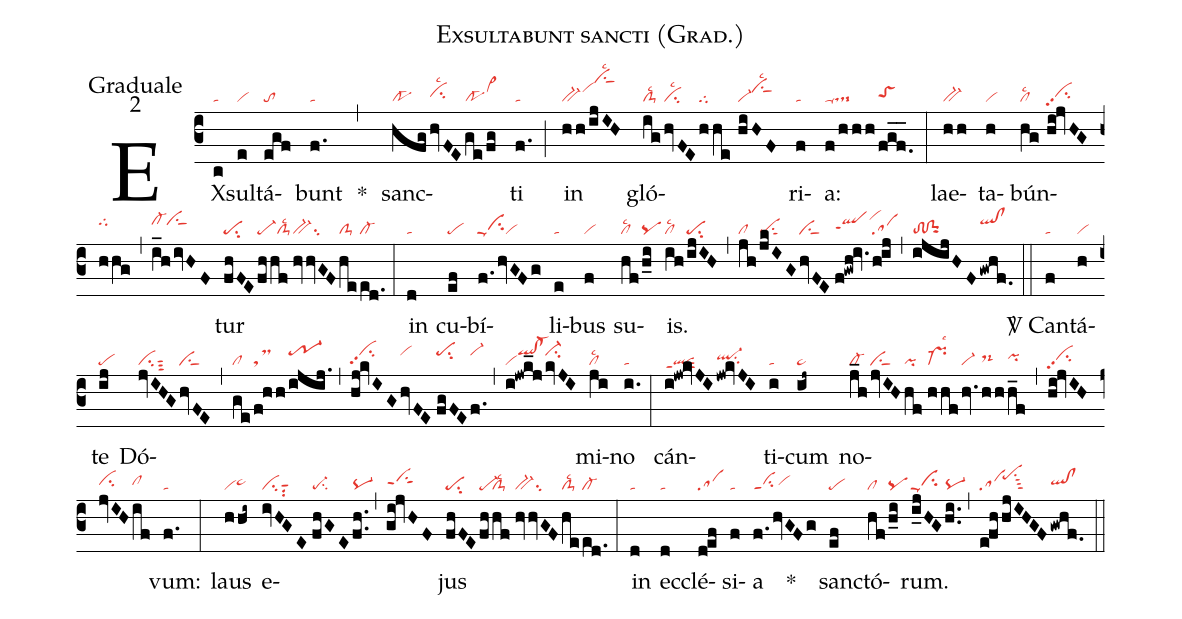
nabc-lines:1;
name:Exsultabunt sancti (Grad.);
office-part:Graduale;
mode:2;
%%
(c3) EX(c|ta)sul(e|vi)tá(egf|to)bunt(f.|ta) *(,) sanc(hfg|po-|hvFE|cihhlsc2|ge/fg|po-vi>hj)ti(f.|ta) (;) in(hh/ijIH|bv-vihjciShnlsc2) gló(ig|clS-lsc2|hvFE|cilsc2|hhe//|tg|hiHF|vi-ciShjlsc2)ri(f|ta)a:(f/hhh/|ts-ppu1|fgf.__|toShh) (:) lae(hh|bv-)ta(h|vi)bún(hg//|cllsc2|hi!jvHG|cihhpp2|hhg,|tghj|i_hivHF|cl-hjciShj)tur(fhFE|pesu2|fhhf//|pe-clS-lsc2|hvvGF|bv-su2|he|clS-|ed.|cl-) (:) in(d|ta) cu(ef|pe)bí(f.hvGFg|cippu1vi)li(e|ta)bus(f|vi) su(hf/|cllsc2|h_i|pq)is.(ih/|cllsc2|ijIH|pesu2) (,) (jh/|cl|jkIG|pesu1sut1|hvFE//|ciS|f!gwh!iv.|qlhhppt1vihl|h!ij|sa) (,) (ijijHF|to!ciG|gwhf.|qlhj!clhj) (::)

<sp>V/</sp> Can(f|ta)tá(h|vi)te(ij|pe) Dó(jvIHG|cisut3|hvFE,|ciS|ge/|cl|f!hh/|tsM|ijij.,|tr-1hj|hj!kvIG|cihjpp2|hvFE//|vihj|fgFE|pehjsu2|f.,|vi-hj|i!jwk_j|viqlhj!cl-hj|kvJI|ci-hj)mi(ji|cllsc2)no(i.|ta) (:) cán(i!jw!kvJI|qlppt1sut2|jw!kvJI|ql-hhsu2)ti(i|ta)cum(ij~|ta>) no(j_h|cl-|jvIH|ciS|hf//|pi|hhf/|pr-lsc3|hv.|vi-|hh|ds-hh|h_f,|pihh|hi!jvIH|cihhpp2|jvIH|cihh|if|clhh)vum:(f.|ta) (:) laus(hhi~|vita>hh) e(ivHGE//|cisut1su2|fhGE|pe-su2|fh..,|pq-|gi!jvHF|ciShhppt1)jus(fhFE|pesu2|fh|pe-|hf//|clS-lsc2|hvvGF|bv-su2|he|clS-lsc2|ed.|cl-) (:) in(d|ta) ec(d|ta)clé(d!ef|sa)si(f|ta)a(f.hvGFg|cippt1vihh) *() sanc(ef|pe)tó(hf/|cl|h_i|pq)rum.(i_jHG|cippu1|hi..|pq-) (,) (e!fh|sa|hjIHGF|pehjsu1sut3|gwhf.|qlhh!clhh) (::)
